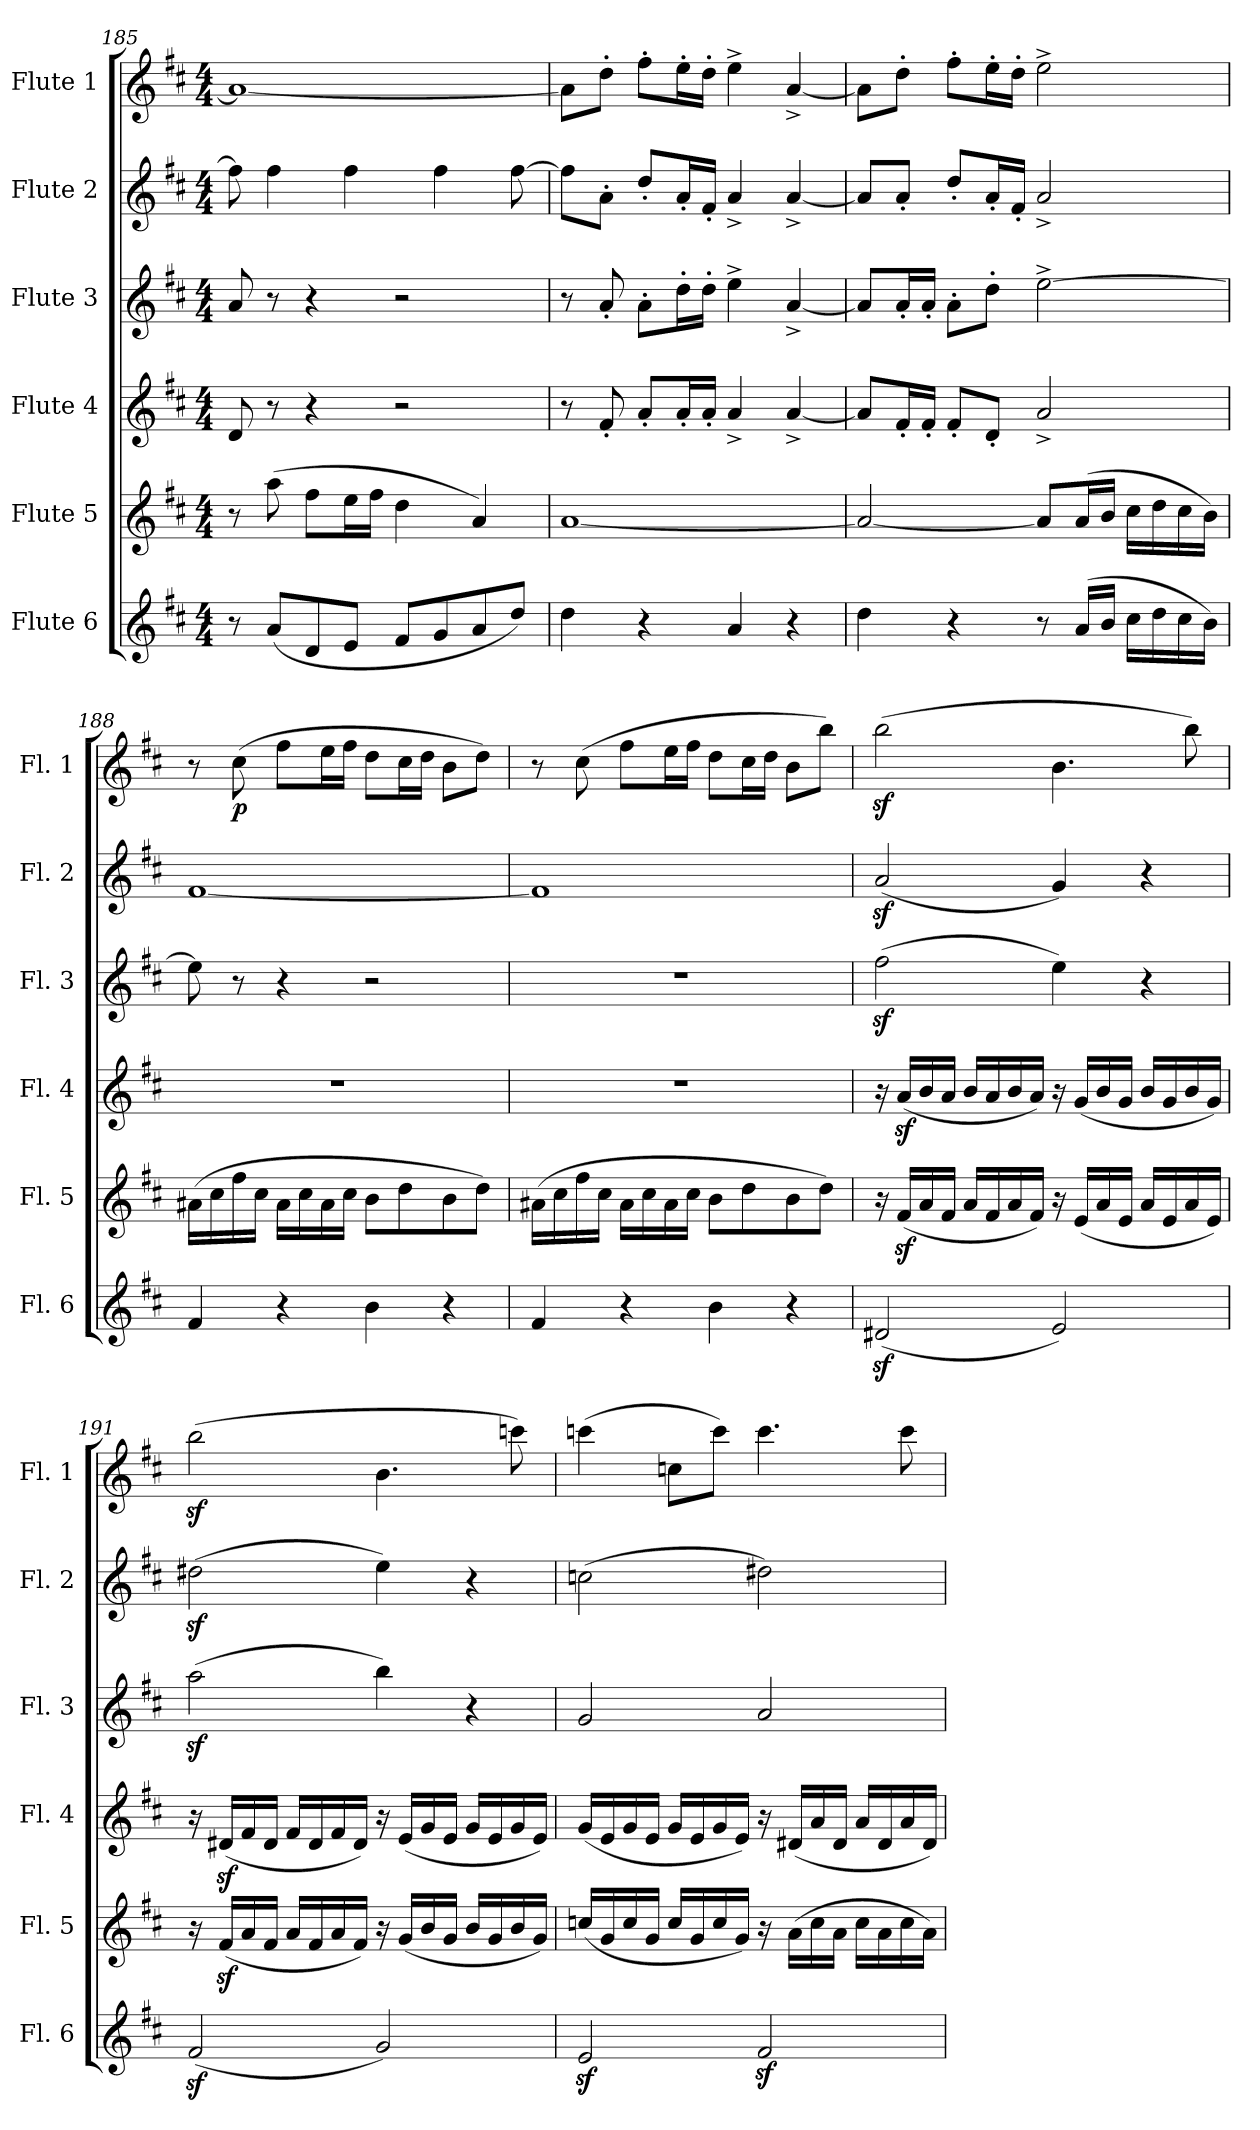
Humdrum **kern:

**kern	**kern	**kern	**kern	**kern	**kern	**dynam
*part6	*part5	*part4	*part3	*part2	*part1	*part1
*staff6	*staff5	*staff4	*staff3	*staff2	*staff1	*staff1
*I"Flute 6	*I"Flute 5	*I"Flute 4	*I"Flute 3	*I"Flute 2	*I"Flute 1	*
*I'Fl. 6	*I'Fl. 5	*I'Fl. 4	*I'Fl. 3	*I'Fl. 2	*I'Fl. 1	*
*clefG2	*clefG2	*clefG2	*clefG2	*clefG2	*clefG2	*
*k[f#c#]	*k[f#c#]	*k[f#c#]	*k[f#c#]	*k[f#c#]	*k[f#c#]	*
*M4/4	*M4/4	*M4/4	*M4/4	*M4/4	*M4/4	*
=185	=185	=185	=185	=185	=185	=185
8r	8r	8d/	8a/	8ff#\]	1a_	.
(<8a/L	(>8aa\	8r	8r	4ff#\	.	.
8d/	8ff#\L	4r	4r	.	.	.
8e/J	16ee\L	.	.	4ff#\	.	.
.	16ff#\JJ	.	.	.	.	.
8f#/L	4dd\	2r	2r	.	.	.
8g/	.	.	.	4ff#\	.	.
8a/	4a/)	.	.	.	.	.
8dd/J)	.	.	.	[8ff#\	.	.
=186	=186	=186	=186	=186	=186	=186
4dd\	[1a	8r	8r	8ff#\L]	8a\L]	.
.	.	8f#'/	8a'/	8a'\J	8dd'\J	.
4r	.	8a'/L	8a'\L	8dd'/L	8ff#'\L	.
.	.	16a'/L	16dd'\L	16a'/L	16ee'\L	.
.	.	16a'/JJ	16dd'\JJ	16f#'/JJ	16dd'\JJ	.
4a/	.	4a^/	4ee^\	4a^/	4ee^\	.
4r	.	[4a^/	[4a^/	[4a^/	[4a^/	.
=187	=187	=187	=187	=187	=187	=187
4dd\	2a/_	8a/L]	8a/L]	8a/L]	8a\L]	.
.	.	16f#'/L	16a'/L	8a'/J	8dd'\J	.
.	.	16f#'/JJ	16a'/JJ	.	.	.
4r	.	8f#'/L	8a'\L	8dd'/L	8ff#'\L	.
.	.	8d'/J	8dd'\J	16a'/L	16ee'\L	.
.	.	.	.	16f#'/JJ	16dd'\JJ	.
8r	8a/L]	2a^/	[2ee^\	2a^/	2ee^\	.
(>16a/LL	(>16a/L	.	.	.	.	.
16b/JJ	16b/JJ	.	.	.	.	.
16cc#\LL	16cc#\LL	.	.	.	.	.
16dd\	16dd\	.	.	.	.	.
16cc#\	16cc#\	.	.	.	.	.
16b\JJ)	16b\JJ)	.	.	.	.	.
!!LO:LB:g=z
=188	=188	=188	=188	=188	=188	=188
4f#/	(>16a#X\LL	1r	8ee\]	[1f#	8r	.
.	16cc#\	.	.	.	.	.
!	!	!	!	!	!	!LO:DY:b
.	16ff#\	.	8r	.	(>8cc#\	p
.	16cc#\JJ	.	.	.	.	.
4r	16a#\LL	.	4r	.	8ff#\L	.
.	16cc#\	.	.	.	.	.
.	16a#\	.	.	.	16ee\L	.
.	16cc#\JJ	.	.	.	16ff#\JJ	.
4b\	8b\L	.	2r	.	8dd\L	.
.	8dd\	.	.	.	16cc#\L	.
.	.	.	.	.	16dd\JJ	.
4r	8b\	.	.	.	8b\L	.
.	8dd\J)	.	.	.	8dd\J)	.
=189	=189	=189	=189	=189	=189	=189
4f#/	(>16a#X\LL	1r	1r	1f#]	8r	.
.	16cc#\	.	.	.	.	.
.	16ff#\	.	.	.	(>8cc#\	.
.	16cc#\JJ	.	.	.	.	.
4r	16a#\LL	.	.	.	8ff#\L	.
.	16cc#\	.	.	.	.	.
.	16a#\	.	.	.	16ee\L	.
.	16cc#\JJ	.	.	.	16ff#\JJ	.
4b\	8b\L	.	.	.	8dd\L	.
.	8dd\	.	.	.	16cc#\L	.
.	.	.	.	.	16dd\JJ	.
4r	8b\	.	.	.	8b\L	.
.	8dd\J)	.	.	.	8bb\J)	.
=190	=190	=190	=190	=190	=190	=190
(<2d#Xz</	16r	16r	(>2ff#z<\	(<2az</	(>2bbz<\	.
.	(<16f#z</LL	(<16az</LL	.	.	.	.
.	16a/	16b/	.	.	.	.
.	16f#/JJ	16a/JJ	.	.	.	.
.	16a/LL	16b/LL	.	.	.	.
.	16f#/	16a/	.	.	.	.
.	16a/	16b/	.	.	.	.
.	16f#/JJ)	16a/JJ)	.	.	.	.
2e/)	16r	16r	4ee\)	4g/)	4.b\	.
.	(<16e/LL	(<16g/LL	.	.	.	.
.	16a/	16b/	.	.	.	.
.	16e/JJ	16g/JJ	.	.	.	.
.	16a/LL	16b/LL	4r	4r	.	.
.	16e/	16g/	.	.	.	.
.	16a/	16b/	.	.	8bb\)	.
.	16e/JJ)	16g/JJ)	.	.	.	.
!!LO:PB:g=z
=191	=191	=191	=191	=191	=191	=191
(<2f#z</	16r	16r	(>2aaz<\	(>2dd#Xz<\	(>2bbz<\	.
.	(<16f#z</LL	(<16d#Xz</LL	.	.	.	.
.	16a/	16f#/	.	.	.	.
.	16f#/JJ	16d#/JJ	.	.	.	.
.	16a/LL	16f#/LL	.	.	.	.
.	16f#/	16d#/	.	.	.	.
.	16a/	16f#/	.	.	.	.
.	16f#/JJ)	16d#/JJ)	.	.	.	.
2g/)	16r	16r	4bb\)	4ee\)	4.b\	.
.	(<16g/LL	(<16e/LL	.	.	.	.
.	16b/	16g/	.	.	.	.
.	16g/JJ	16e/JJ	.	.	.	.
.	16b/LL	16g/LL	4r	4r	.	.
.	16g/	16e/	.	.	.	.
.	16b/	16g/	.	.	8cccn\)	.
.	16g/JJ)	16e/JJ)	.	.	.	.
=192	=192	=192	=192	=192	=192	=192
2ez</	(<16ccn/LL	(<16g/LL	2g/	(>2ccn\	(>4cccn\	.
.	16g/	16e/	.	.	.	.
.	16cc/	16g/	.	.	.	.
.	16g/JJ	16e/JJ	.	.	.	.
.	16cc/LL	16g/LL	.	.	8ccn\L	.
.	16g/	16e/	.	.	.	.
.	16cc/	16g/	.	.	8ccc\J)	.
.	16g/JJ)	16e/JJ)	.	.	.	.
2f#z</	16r	16r	2a/	2dd#X\)	4.ccc\	.
.	(>16a\LL	(<16d#X/LL	.	.	.	.
.	16cc\	16a/	.	.	.	.
.	16a\JJ	16d#/JJ	.	.	.	.
.	16cc\LL	16a/LL	.	.	.	.
.	16a\	16d#/	.	.	.	.
.	16cc\	16a/	.	.	8ccc\	.
.	16a\JJ)	16d#/JJ)	.	.	.	.
=	=	=	=	=	=	=
*-	*-	*-	*-	*-	*-	*-
